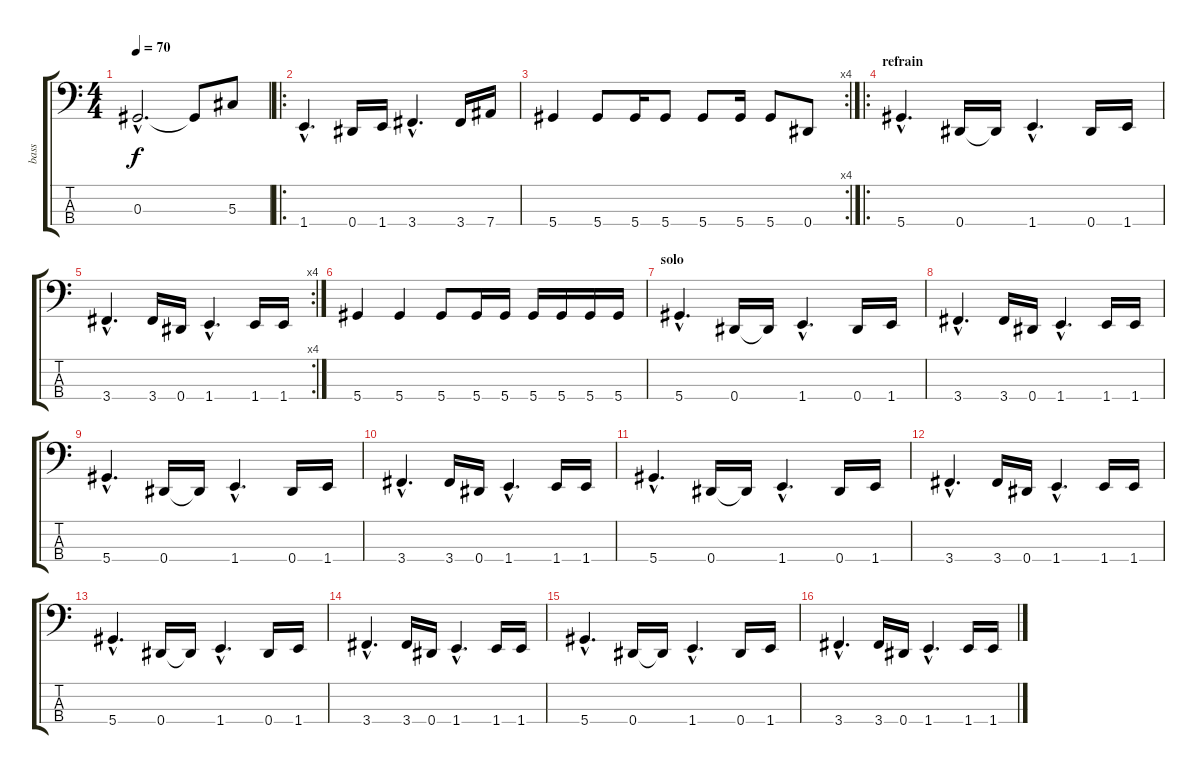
\track ("bass" "bass") {instrument electricbassfinger}
\staff {score tabs}
\tuning (Gb2 Db2 Ab1 Eb1) {hide}
\ts (4 4)
\tempo 70
\clef f4
\ks c
0.3{hac}.2{d dy f} 0.3{t}.8 5.3.8 |
\ro
1.4{hac}.4{d} 0.4.16 1.4.16 3.4{hac}.4{d} 3.4.16 7.4.16 |
\rc 4
5.4.4 5.4.8 5.4.16 5.4.8 5.4.8 5.4.16 5.4.8 0.4.8 |
\ro
\section ("" "refrain")
5.4{hac}.4{d} 0.4.16 0.4{t}.16 1.4{hac}.4{d} 0.4.16 1.4.16 |
\rc 4
3.4{hac}.4{d} 3.4.16 0.4.16 1.4{hac}.4{d} 1.4.16 1.4.16 |
5.4.4 5.4.4 5.4.8 5.4.16 5.4.16 5.4.16 5.4.16 5.4.16 5.4.16 |
\section ("" "solo")
5.4{hac}.4{d} 0.4.16 0.4{t}.16 1.4{hac}.4{d} 0.4.16 1.4.16 |
3.4{hac}.4{d} 3.4.16 0.4.16 1.4{hac}.4{d} 1.4.16 1.4.16 |
5.4{hac}.4{d} 0.4.16 0.4{t}.16 1.4{hac}.4{d} 0.4.16 1.4.16 |
3.4{hac}.4{d} 3.4.16 0.4.16 1.4{hac}.4{d} 1.4.16 1.4.16 |
5.4{hac}.4{d} 0.4.16 0.4{t}.16 1.4{hac}.4{d} 0.4.16 1.4.16 |
3.4{hac}.4{d} 3.4.16 0.4.16 1.4{hac}.4{d} 1.4.16 1.4.16 |
5.4{hac}.4{d} 0.4.16 0.4{t}.16 1.4{hac}.4{d} 0.4.16 1.4.16 |
3.4{hac}.4{d} 3.4.16 0.4.16 1.4{hac}.4{d} 1.4.16 1.4.16 |
5.4{hac}.4{d} 0.4.16 0.4{t}.16 1.4{hac}.4{d} 0.4.16 1.4.16 |
3.4{hac}.4{d} 3.4.16 0.4.16 1.4{hac}.4{d} 1.4.16 1.4.16
